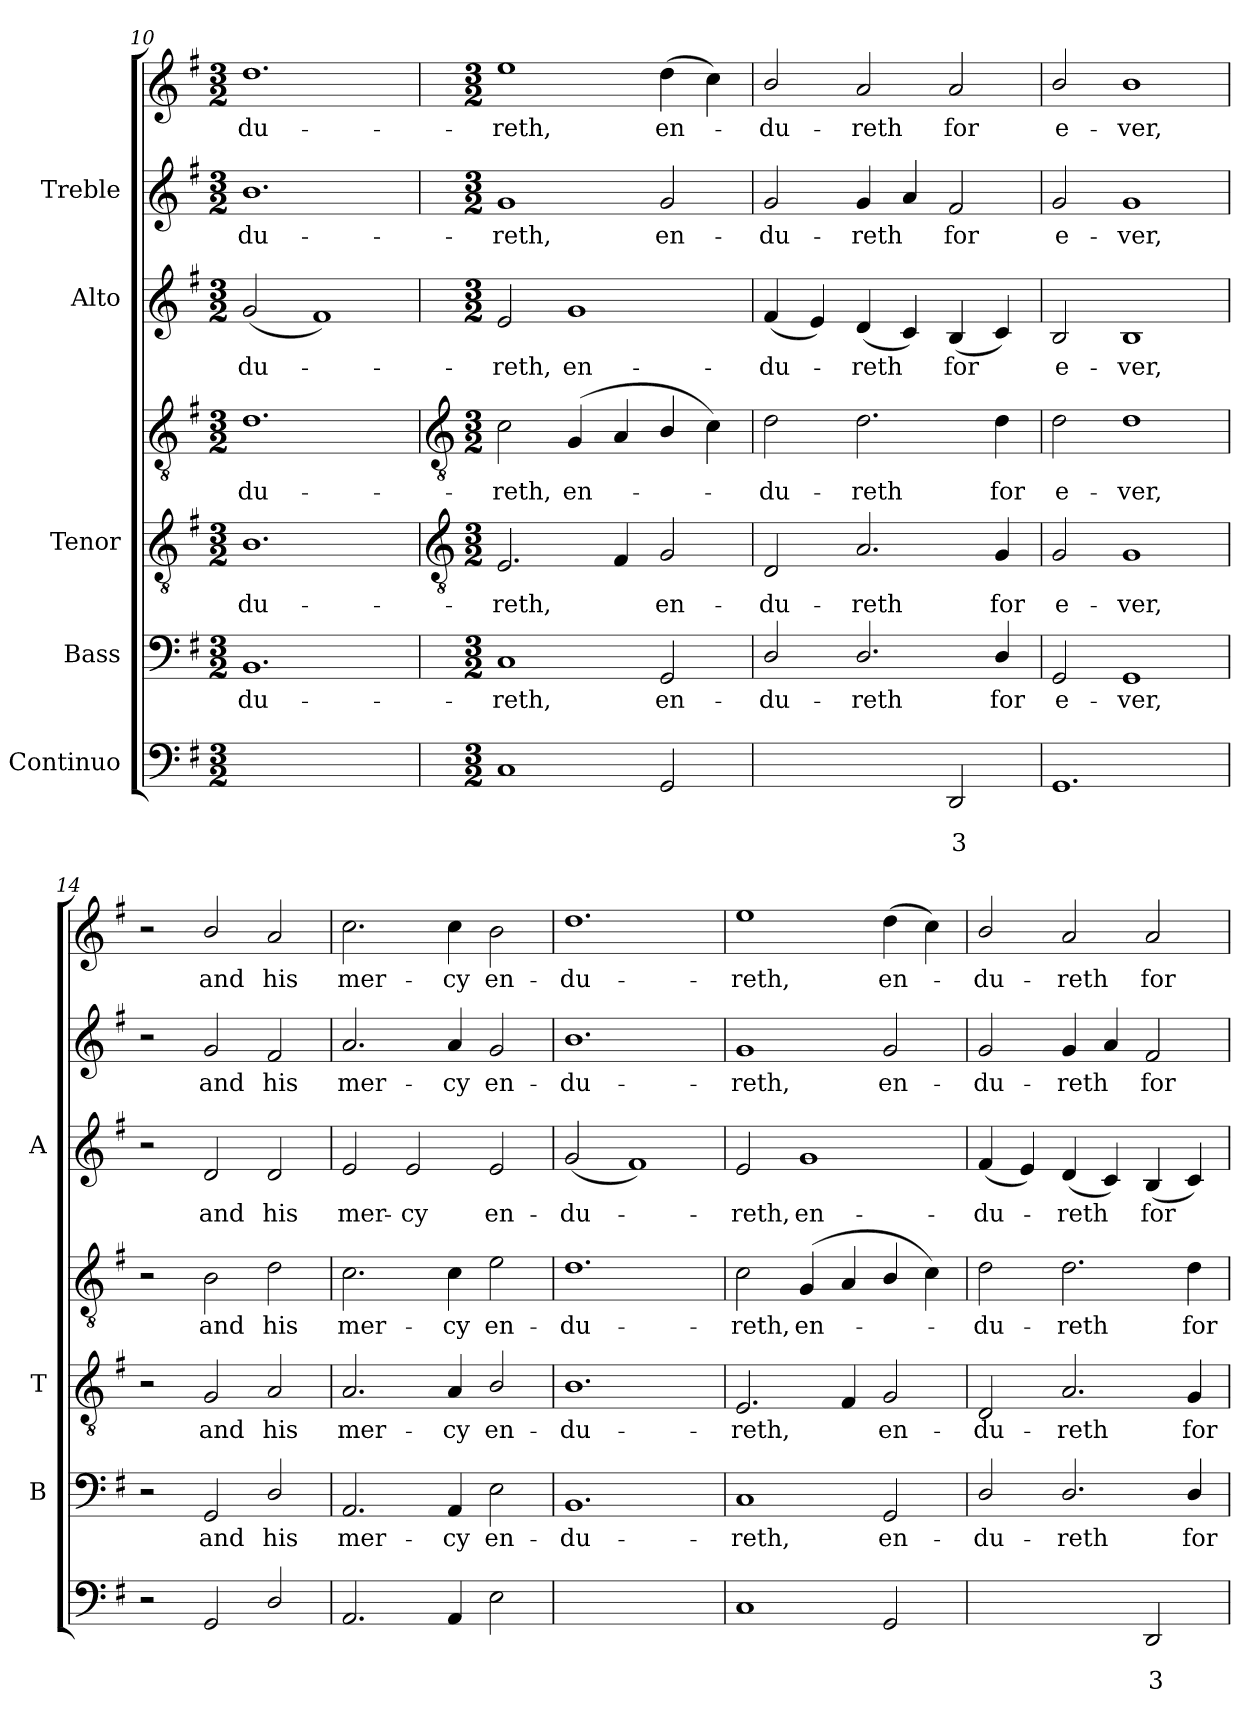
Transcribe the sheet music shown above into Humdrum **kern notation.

**kern	**text	**text	**kern	**text	**kern	**text	**kern	**text	**kern	**text	**kern	**text	**kern	**text
*part5	*part5	*part5	*part4	*part4	*part3	*part3	*part3	*part3	*part2	*part2	*part1	*part1	*part1	*part1
*staff7	*staff7	*staff7	*staff6	*staff6	*staff5	*staff5	*staff4	*staff4	*staff3	*staff3	*staff2	*staff2	*staff1	*staff1
*I"Continuo	*	*	*I"Bass	*	*I"Tenor	*	*	*	*I"Alto	*	*I"Treble	*	*	*
*	*	*	*I'B	*	*I'T	*	*	*	*I'A	*	*	*	*	*
*clefF4	*	*	*clefF4	*	*clefGv2	*	*clefGv2	*	*clefG2	*	*clefG2	*	*clefG2	*
*k[f#]	*	*	*k[f#]	*	*k[f#]	*	*k[f#]	*	*k[f#]	*	*k[f#]	*	*k[f#]	*
*G:	*	*	*G:	*	*G:	*	*G:	*	*G:	*	*G:	*	*G:	*
*M3/2	*	*	*M3/2	*	*M3/2	*	*M3/2	*	*M3/2	*	*M3/2	*	*M3/2	*
=10	=10	=10	=10	=10	=10	=10	=10	=10	=10	=10	=10	=10	=10	=10
!	!LO:LY:b	!	!	!LO:LY:b	!	!LO:LY:b	!	!LO:LY:b	!	!LO:LY:b	!	!LO:LY:b	!	!LO:LY:b
[2BByy	6	.	1.BB	-du-	1.B	-du-	1.d	-du-	(<2g	-du-	1.b	-du-	1.dd	-du-
!	!LO:LY:b	!	!	!	!	!	!	!	!	!	!	!	!	!
1BByy]	5	.	.	.	.	.	.	.	1f#)	.	.	.	.	.
!!LO:LB:g=z
=11	=11	=11	=11	=11	=11	=11	=11	=11	=11	=11	=11	=11	=11	=11
*	*	*	*	*	*clefGv2	*	*clefGv2	*	*	*	*	*	*	*
*M3/2	*	*	*M3/2	*	*M3/2	*	*M3/2	*	*M3/2	*	*M3/2	*	*M3/2	*
!	!	!	!	!LO:LY:b	!	!LO:LY:b	!	!LO:LY:b	!	!LO:LY:b	!	!LO:LY:b	!	!LO:LY:b
1C	.	.	1C	-reth,	2.E	reth,	2c	-reth,	2e	reth,	1g	reth,	1ee	-reth,
!	!	!	!	!	!	!	!	!LO:LY:b	!	!LO:LY:b	!	!	!	!
.	.	.	.	.	.	.	(<4G	en-	1g	en-	.	.	.	.
.	.	.	.	.	4F#	.	4A	.	.	.	.	.	.	.
!	!	!	!	!LO:LY:b	!	!LO:LY:b	!	!	!	!	!	!LO:LY:b	!	!LO:LY:b
2GG	.	.	2GG	en-	2G	en-	4B/	.	.	.	2g	en-	(>4dd	en-
.	.	.	.	.	.	.	4c)	.	.	.	.	.	4cc)	.
=12	=12	=12	=12	=12	=12	=12	=12	=12	=12	=12	=12	=12	=12	=12
!	!LO:LY:b	!LO:LY:b	!	!LO:LY:b	!	!LO:LY:b	!	!LO:LY:b	!	!LO:LY:b	!	!LO:LY:b	!	!LO:LY:b
[2D/yy	6	4	2D/	-du-	2D	du-	2d	-du-	(<4f#	-du-	2g	du-	2b/	-du-
.	.	.	.	.	.	.	.	.	4e)	.	.	.	.	.
!	!LO:LY:b	!LO:LY:b	!	!LO:LY:b	!	!LO:LY:b	!	!LO:LY:b	!	!LO:LY:b	!	!LO:LY:b	!	!LO:LY:b
2D/yy]	5	4	2.D/	-reth	2.A	-reth	2.d	-reth	(<4d	reth	4g	-reth	2a	-reth
.	.	.	.	.	.	.	.	.	4c)	.	4a	.	.	.
!	!	!LO:LY:b	!	!	!	!	!	!	!	!LO:LY:b	!	!LO:LY:b	!	!LO:LY:b
2DD/	.	3	.	.	.	.	.	.	(<4B	for	2f#	for	2a	for
!	!	!	!	!LO:LY:b	!	!LO:LY:b	!	!LO:LY:b	!	!	!	!	!	!
.	.	.	4D/	for	4G	for	4d	for	4c)	.	.	.	.	.
=13	=13	=13	=13	=13	=13	=13	=13	=13	=13	=13	=13	=13	=13	=13
!	!	!	!	!LO:LY:b	!	!LO:LY:b	!	!LO:LY:b	!	!LO:LY:b	!	!LO:LY:b	!	!LO:LY:b
1.GG	.	.	2GG	e-	2G	e-	2d	e-	2B	e-	2g	e-	2b/	e-
!	!	!	!	!LO:LY:b	!	!LO:LY:b	!	!LO:LY:b	!	!LO:LY:b	!	!LO:LY:b	!	!LO:LY:b
.	.	.	1GG	-ver,	1G	-ver,	1d	-ver,	1B	-ver,	1g	-ver,	1b	-ver,
=14	=14	=14	=14	=14	=14	=14	=14	=14	=14	=14	=14	=14	=14	=14
2r	.	.	2r	.	2r	.	2r	.	2r	.	2r	.	2r	.
!	!	!	!	!LO:LY:b	!	!LO:LY:b	!	!LO:LY:b	!	!LO:LY:b	!	!LO:LY:b	!	!LO:LY:b
2GG	.	.	2GG	and	2G	and	2B	and	2d	and	2g	and	2b/	and
!	!	!	!	!LO:LY:b	!	!LO:LY:b	!	!LO:LY:b	!	!LO:LY:b	!	!LO:LY:b	!	!LO:LY:b
2D/	.	.	2D/	his	2A	his	2d	his	2d	his	2f#	his	2a	his
=15	=15	=15	=15	=15	=15	=15	=15	=15	=15	=15	=15	=15	=15	=15
!	!	!	!	!LO:LY:b	!	!LO:LY:b	!	!LO:LY:b	!	!LO:LY:b	!	!LO:LY:b	!	!LO:LY:b
2.AA	.	.	2.AA	mer-	2.A	-mer-	2.c	mer-	2e	mer-	2.a	-mer-	2.cc	mer-
!	!	!	!	!	!	!	!	!	!	!LO:LY:b	!	!	!	!
.	.	.	.	.	.	.	.	.	2e	-cy	.	.	.	.
!	!	!	!	!LO:LY:b	!	!LO:LY:b	!	!LO:LY:b	!	!	!	!LO:LY:b	!	!LO:LY:b
4AA	.	.	4AA	-cy	4A	-cy	4c	-cy	.	.	4a	-cy	4cc	-cy
!	!	!	!	!LO:LY:b	!	!LO:LY:b	!	!LO:LY:b	!	!LO:LY:b	!	!LO:LY:b	!	!LO:LY:b
2E	.	.	2E	en-	2B/	en-	2e	en-	2e	en-	2g	en-	2b	en-
=16	=16	=16	=16	=16	=16	=16	=16	=16	=16	=16	=16	=16	=16	=16
!	!LO:LY:b	!	!	!LO:LY:b	!	!LO:LY:b	!	!LO:LY:b	!	!LO:LY:b	!	!LO:LY:b	!	!LO:LY:b
[2BByy	6	.	1.BB	-du-	1.B	-du-	1.d	-du-	(<2g	-du-	1.b	-du-	1.dd	-du-
!	!LO:LY:b	!	!	!	!	!	!	!	!	!	!	!	!	!
1BByy]	5	.	.	.	.	.	.	.	1f#)	.	.	.	.	.
=17	=17	=17	=17	=17	=17	=17	=17	=17	=17	=17	=17	=17	=17	=17
!	!	!	!	!LO:LY:b	!	!LO:LY:b	!	!LO:LY:b	!	!LO:LY:b	!	!LO:LY:b	!	!LO:LY:b
1C	.	.	1C	-reth,	2.E	reth,	2c	-reth,	2e	reth,	1g	reth,	1ee	-reth,
!	!	!	!	!	!	!	!	!LO:LY:b	!	!LO:LY:b	!	!	!	!
.	.	.	.	.	.	.	(<4G	en-	1g	en-	.	.	.	.
.	.	.	.	.	4F#	.	4A	.	.	.	.	.	.	.
!	!	!	!	!LO:LY:b	!	!LO:LY:b	!	!	!	!	!	!LO:LY:b	!	!LO:LY:b
2GG	.	.	2GG	en-	2G	en-	4B/	.	.	.	2g	en-	(>4dd	en-
.	.	.	.	.	.	.	4c)	.	.	.	.	.	4cc)	.
=18	=18	=18	=18	=18	=18	=18	=18	=18	=18	=18	=18	=18	=18	=18
!	!LO:LY:b	!LO:LY:b	!	!LO:LY:b	!	!LO:LY:b	!	!LO:LY:b	!	!LO:LY:b	!	!LO:LY:b	!	!LO:LY:b
[2D/yy	6	4	2D/	-du-	2D	du-	2d	-du-	(<4f#	-du-	2g	du-	2b/	-du-
.	.	.	.	.	.	.	.	.	4e)	.	.	.	.	.
!	!LO:LY:b	!LO:LY:b	!	!LO:LY:b	!	!LO:LY:b	!	!LO:LY:b	!	!LO:LY:b	!	!LO:LY:b	!	!LO:LY:b
2D/yy]	5	4	2.D/	-reth	2.A	-reth	2.d	-reth	(<4d	reth	4g	-reth	2a	-reth
.	.	.	.	.	.	.	.	.	4c)	.	4a	.	.	.
!	!	!LO:LY:b	!	!	!	!	!	!	!	!LO:LY:b	!	!LO:LY:b	!	!LO:LY:b
2DD/	.	3	.	.	.	.	.	.	(<4B	for	2f#	for	2a	for
!	!	!	!	!LO:LY:b	!	!LO:LY:b	!	!LO:LY:b	!	!	!	!	!	!
.	.	.	4D/	for	4G	for	4d	for	4c)	.	.	.	.	.
=	=	=	=	=	=	=	=	=	=	=	=	=	=	=
*-	*-	*-	*-	*-	*-	*-	*-	*-	*-	*-	*-	*-	*-	*-
